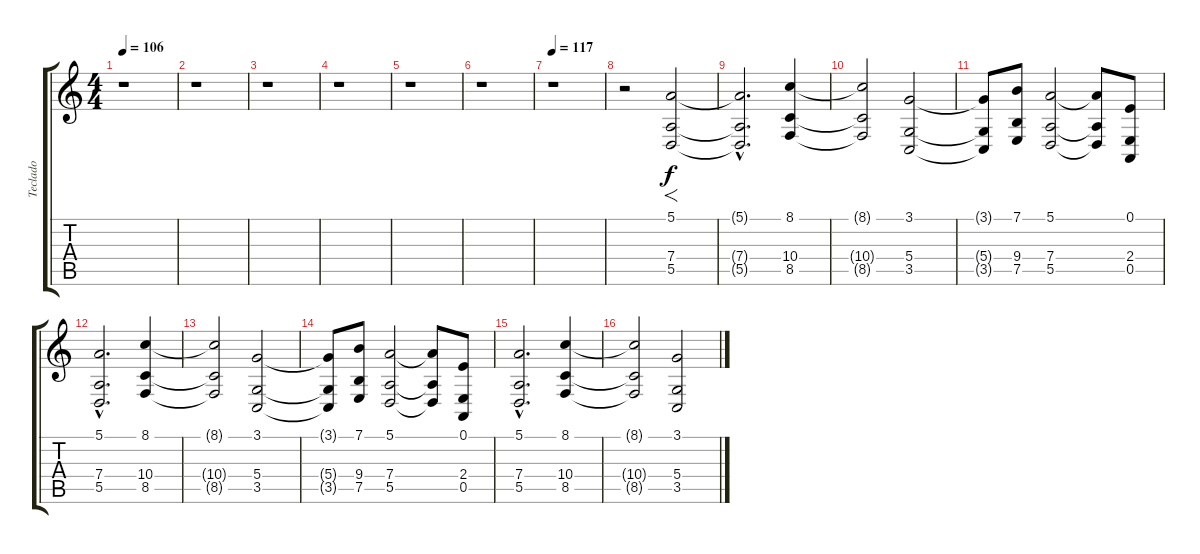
\track ("Teclado" "Teclado") {instrument choiraahs}
\staff {score tabs}
\tuning (E4 B3 G3 D3 A2 E2) {hide}
\ts (4 4)
\tempo 106
\clef g2
\ks c
r.1{dy f} |
r.1 |
r.1 |
r.1 |
r.1 |
r.1 |
\tempo 117
r.1 |
r.2 (5.1 7.4 5.5).2{f} |
(5.1{hac t} 7.4{hac t} 5.5{hac t}).2{d} (8.1 10.4 8.5).4 |
(8.1{t} 10.4{t} 8.5{t}).2 (3.1 5.4 3.5).2 |
(3.1{t} 5.4{t} 3.5{t}).8 (7.1 9.4 7.5).8 (5.1 7.4 5.5).2 (5.1{t} 7.4{t} 5.5{t}).8 (0.1 2.4 0.5).8 |
(5.1{hac} 7.4{hac} 5.5{hac}).2{d} (8.1 10.4 8.5).4 |
(8.1{t} 10.4{t} 8.5{t}).2 (3.1 5.4 3.5).2 |
(3.1{t} 5.4{t} 3.5{t}).8 (7.1 9.4 7.5).8 (5.1 7.4 5.5).2 (5.1{t} 7.4{t} 5.5{t}).8 (0.1 2.4 0.5).8 |
(5.1{hac} 7.4{hac} 5.5{hac}).2{d} (8.1 10.4 8.5).4 |
(8.1{t} 10.4{t} 8.5{t}).2 (3.1 5.4 3.5).2
